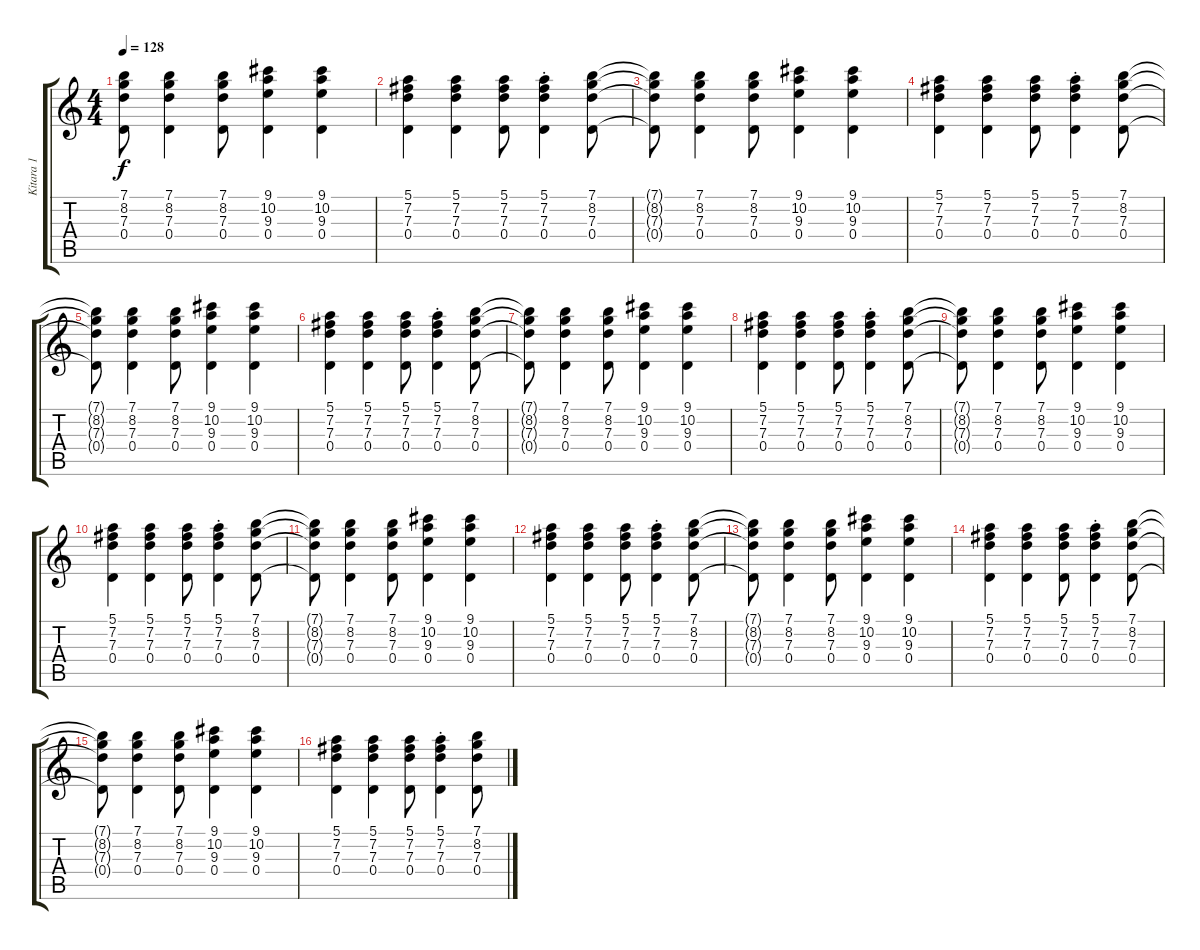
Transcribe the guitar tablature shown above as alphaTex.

\track ("Kitara 1" "Kitara 1") {instrument distortionguitar}
\staff {score tabs}
\tuning (E4 B3 G3 D3 A2 E2) {hide}
\ts (4 4)
\tempo 128
\clef g2
\ks aminor
(7.1{t} 8.2{t} 7.3{t} 0.4{t}).8{dy f} (7.1 8.2 7.3 0.4).4 (7.1 8.2 7.3 0.4).8 (9.1 10.2 9.3 0.4).4 (9.1 10.2 9.3 0.4).4 |
(5.1 7.2 7.3 0.4).4 (5.1 7.2 7.3 0.4).4 (5.1 7.2 7.3 0.4).8 (5.1 7.2{st} 7.3{st} 0.4).4 (7.1 8.2 7.3 0.4).8 |
(7.1{t} 8.2{t} 7.3{t} 0.4{t}).8 (7.1 8.2 7.3 0.4).4 (7.1 8.2 7.3 0.4).8 (9.1 10.2 9.3 0.4).4 (9.1 10.2 9.3 0.4).4 |
(5.1 7.2 7.3 0.4).4 (5.1 7.2 7.3 0.4).4 (5.1 7.2 7.3 0.4).8 (5.1 7.2{st} 7.3{st} 0.4).4 (7.1 8.2 7.3 0.4).8 |
(7.1{t} 8.2{t} 7.3{t} 0.4{t}).8 (7.1 8.2 7.3 0.4).4 (7.1 8.2 7.3 0.4).8 (9.1 10.2 9.3 0.4).4 (9.1 10.2 9.3 0.4).4 |
(5.1 7.2 7.3 0.4).4 (5.1 7.2 7.3 0.4).4 (5.1 7.2 7.3 0.4).8 (5.1 7.2{st} 7.3{st} 0.4).4 (7.1 8.2 7.3 0.4).8 |
(7.1{t} 8.2{t} 7.3{t} 0.4{t}).8 (7.1 8.2 7.3 0.4).4 (7.1 8.2 7.3 0.4).8 (9.1 10.2 9.3 0.4).4 (9.1 10.2 9.3 0.4).4 |
(5.1 7.2 7.3 0.4).4 (5.1 7.2 7.3 0.4).4 (5.1 7.2 7.3 0.4).8 (5.1 7.2{st} 7.3{st} 0.4).4 (7.1 8.2 7.3 0.4).8 |
(7.1{t} 8.2{t} 7.3{t} 0.4{t}).8 (7.1 8.2 7.3 0.4).4 (7.1 8.2 7.3 0.4).8 (9.1 10.2 9.3 0.4).4 (9.1 10.2 9.3 0.4).4 |
(5.1 7.2 7.3 0.4).4 (5.1 7.2 7.3 0.4).4 (5.1 7.2 7.3 0.4).8 (5.1 7.2{st} 7.3{st} 0.4).4 (7.1 8.2 7.3 0.4).8 |
(7.1{t} 8.2{t} 7.3{t} 0.4{t}).8 (7.1 8.2 7.3 0.4).4 (7.1 8.2 7.3 0.4).8 (9.1 10.2 9.3 0.4).4 (9.1 10.2 9.3 0.4).4 |
(5.1 7.2 7.3 0.4).4 (5.1 7.2 7.3 0.4).4 (5.1 7.2 7.3 0.4).8 (5.1 7.2{st} 7.3{st} 0.4).4 (7.1 8.2 7.3 0.4).8 |
(7.1{t} 8.2{t} 7.3{t} 0.4{t}).8 (7.1 8.2 7.3 0.4).4 (7.1 8.2 7.3 0.4).8 (9.1 10.2 9.3 0.4).4 (9.1 10.2 9.3 0.4).4 |
(5.1 7.2 7.3 0.4).4 (5.1 7.2 7.3 0.4).4 (5.1 7.2 7.3 0.4).8 (5.1 7.2{st} 7.3{st} 0.4).4 (7.1 8.2 7.3 0.4).8 |
(7.1{t} 8.2{t} 7.3{t} 0.4{t}).8 (7.1 8.2 7.3 0.4).4 (7.1 8.2 7.3 0.4).8 (9.1 10.2 9.3 0.4).4 (9.1 10.2 9.3 0.4).4 |
(5.1 7.2 7.3 0.4).4 (5.1 7.2 7.3 0.4).4 (5.1 7.2 7.3 0.4).8 (5.1 7.2{st} 7.3{st} 0.4).4 (7.1 8.2 7.3 0.4).8
